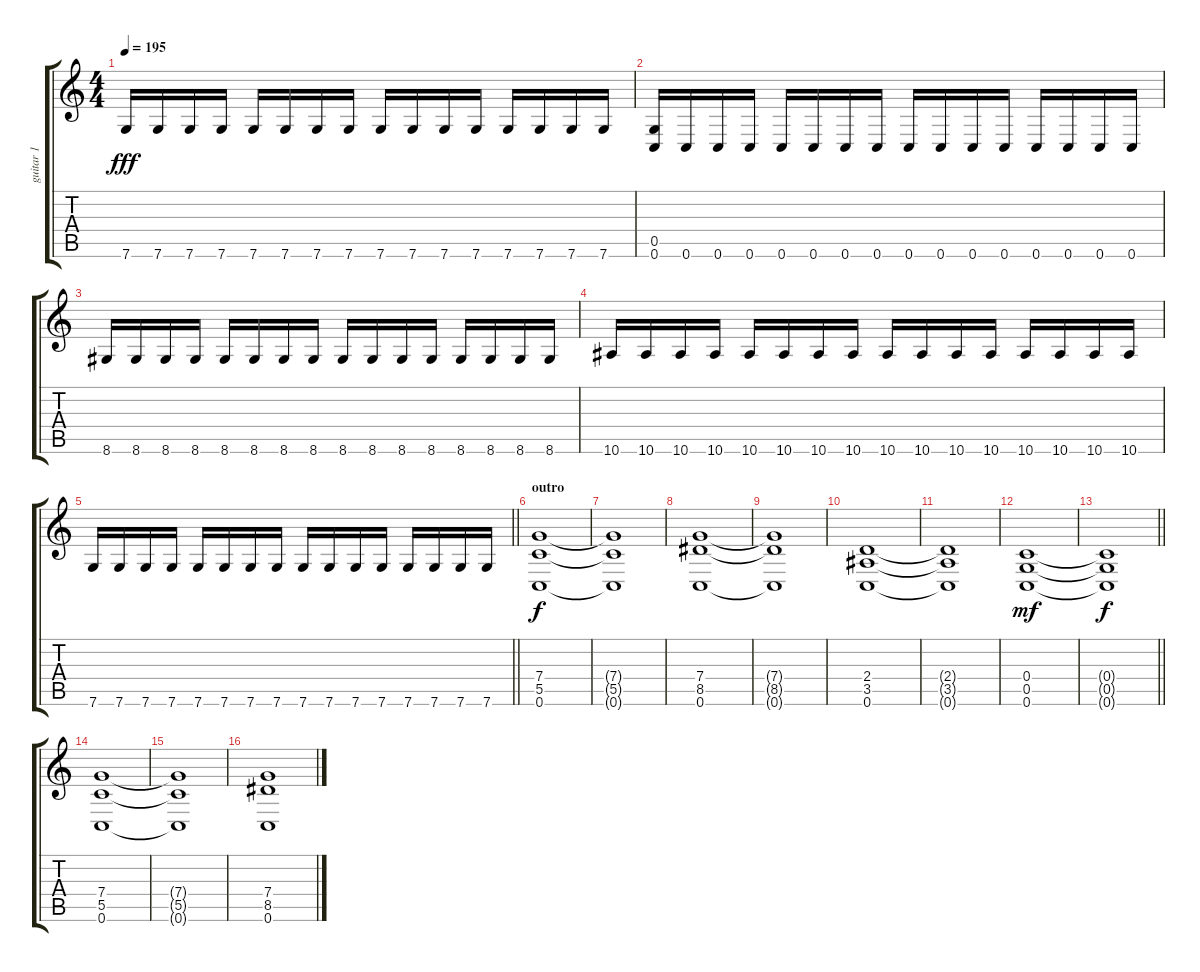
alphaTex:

\track ("guitar 1" "guitar 1") {instrument distortionguitar}
\staff {score tabs}
\tuning (D4 A3 F3 C3 G2 C2) {hide}
\ts (4 4)
\tempo 195
\clef g2
\ks c
7.6.16{dy fff} 7.6.16 7.6.16 7.6.16 7.6.16 7.6.16 7.6.16 7.6.16 7.6.16 7.6.16 7.6.16 7.6.16 7.6.16 7.6.16 7.6.16 7.6.16 |
(0.5 0.6).16 0.6.16 0.6.16 0.6.16 0.6.16 0.6.16 0.6.16 0.6.16 0.6.16 0.6.16 0.6.16 0.6.16 0.6.16 0.6.16 0.6.16 0.6.16 |
8.6.16 8.6.16 8.6.16 8.6.16 8.6.16 8.6.16 8.6.16 8.6.16 8.6.16 8.6.16 8.6.16 8.6.16 8.6.16 8.6.16 8.6.16 8.6.16 |
10.6.16 10.6.16 10.6.16 10.6.16 10.6.16 10.6.16 10.6.16 10.6.16 10.6.16 10.6.16 10.6.16 10.6.16 10.6.16 10.6.16 10.6.16 10.6.16 |
\barLineRight lightlight
7.6.16 7.6.16 7.6.16 7.6.16 7.6.16 7.6.16 7.6.16 7.6.16 7.6.16 7.6.16 7.6.16 7.6.16 7.6.16 7.6.16 7.6.16 7.6.16 |
\section ("" "outro")
(7.4 5.5 0.6).1{dy f} |
(7.4{t} 5.5{t} 0.6{t}).1 |
(7.4 8.5 0.6).1 |
(7.4{t} 8.5{t} 0.6{t}).1 |
(2.4 3.5 0.6).1 |
(2.4{t} 3.5{t} 0.6{t}).1 |
(0.4 0.5 0.6).1{dy mf} |
\barLineRight lightlight
(0.4{t} 0.5{t} 0.6{t}).1{dy f} |
(7.4 5.5 0.6).1 |
(7.4{t} 5.5{t} 0.6{t}).1 |
(7.4 8.5 0.6).1
